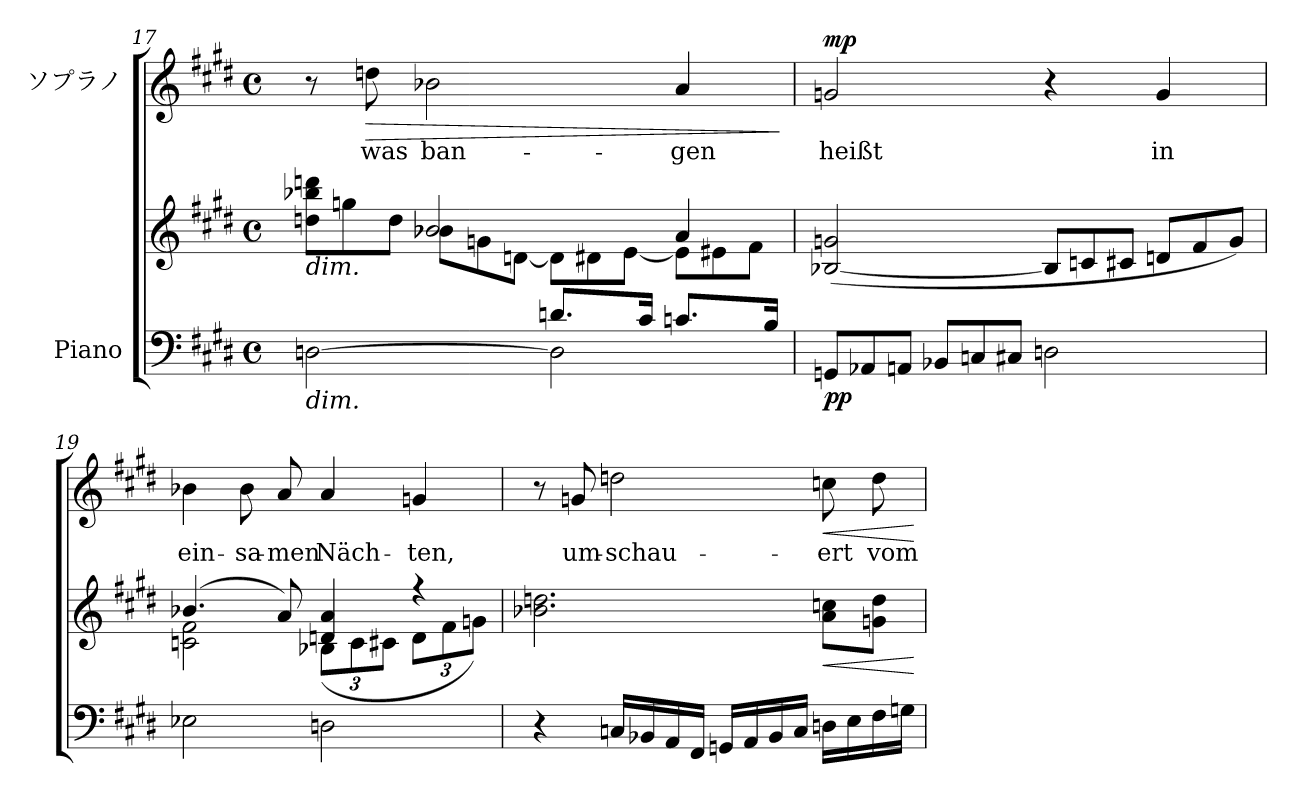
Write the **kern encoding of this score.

**kern	**kern	**dynam	**kern	**text	**dynam
*part2	*part2	*part2	*part1	*part1	*part1
*staff3	*staff2	*staff2/3	*staff1	*staff1	*staff1
*I"Piano	*	*	*I"ソプラノ	*	*
*clefF4	*clefG2	*	*clefG2	*	*
*k[f#c#g#d#]	*k[f#c#g#d#]	*	*k[f#c#g#d#]	*	*
*M4/4	*M4/4	*	*M4/4	*	*
*met(c)	*met(c)	*	*met(c)	*	*
=17	=17	=17	=17	=17	=17
*^	*^	*	*	*	*
*	*	*	*Xtuplet	*	*	*	*
!	!	!LO:TX:b:i:t=dim.	!	!	!	!	!
!LO:TX:b:i:t=dim.	!	!	!	!	!	!	!
2ryy	[2Dn\	4ryy	(<12ddn\ 12bb-X\ 12dddn\L	.	8r	.	.
.	.	.	12ggn\	.	.	.	.
!	!	!	!	!	!	!LO:LY:b	!LO:HP:b
.	.	.	.	.	8ddn\	was	>
.	.	.	12dd\J	.	.	.	.
!	!	!	!	!	!	!LO:LY:b	!
.	.	2b-X/	12b-\L	.	2b-X\	ban-	.
.	.	.	12gn\	.	.	.	.
.	.	.	[12dn\J	.	.	.	.
8.dn/L	2D\]	.	12d\L]	.	.	.	.
.	.	.	12d#X\	.	.	.	.
.	.	.	[12e\J	.	.	.	.
16c#/Jk	.	.	.	.	.	.	.
*	*	*	*	*	*MM110	*	*
!	!	!	!	!	!	!LO:LY:b	!
8.cn/L	.	(4a/	12e\L]	.	4a/	-gen	.
.	.	.	12e#X\	.	.	.	.
.	.	.	12f#\J	.	.	.	.
16B/Jk)	.	.	.	.	.	.	.
*v	*v	*	*	*	*	*	*
*	*v	*v	*	*	*	*
.	.	.	.	.	]
=18	=18	=18	=18	=18	=18
*Xtuplet	*	*	*	*	*
!	!	!LO:DY:b=2	!	!LO:LY:b	!
!	!	!LO:DY:n=1:b	!	!	!LO:DY:b
12GGn/L	(>[2B-X/ 2gn/	p p	2gn/	heißt	mp
12AA-X/	.	.	.	.	.
12AAn/J	.	.	.	.	.
12BB-X/L	.	.	.	.	.
12Cn/	.	.	.	.	.
12C#X/J	.	.	.	.	.
2Dn\	12B-/L]	.	4r	.	.
.	12cn/	.	.	.	.
.	12c#X/J	.	.	.	.
!	!	!	!	!LO:LY:b	!
.	12dn/L	.	4g/	in	.
.	12f#/	.	.	.	.
.	12g/J)	.	.	.	.
!!LO:LB:g=z
=19	=19	=19	=19	=19	=19
*	*^	*	*	*	*
!	!	!	!	!	!LO:LY:b	!
2E-X\	(>4.b-X/	2cn\ 2f#\	.	4b-X\	ein-	.
!	!	!	!	!	!LO:LY:b	!
.	.	.	.	8b-\	-sa-	.
!	!	!	!	!	!LO:LY:b	!
.	8a/)	.	.	8a/	-men	.
*	*	*tuplet	*	*	*	*
*	*	*Xbrackettup	*	*	*	*
!	!	!	!	!	!LO:LY:b	!
2Dn\	4dn/ 4a/	(<12B-X\L	.	4a/	Näch-	.
.	.	12c\	.	.	.	.
.	.	12c#X\J	.	.	.	.
!	!	!	!	!	!LO:LY:b	!
.	4r	12d\L	.	4gn/	-ten,	.
.	.	12f#\	.	.	.	.
.	.	12gn\J)	.	.	.	.
*	*v	*v	*	*	*	*
=20	=20	=20	=20	=20	=20
4r	2.b-X\ 2.ddn\	.	8r	.	.
!	!	!	!	!LO:LY:b	!
.	.	.	8gn/	um-	.
!	!	!	!	!LO:LY:b	!
16Cn/LL	.	.	2ddn\	-schau-	.
16BB-X/	.	.	.	.	.
16AA/	.	.	.	.	.
16FF#/JJ	.	.	.	.	.
16GGn/LL	.	.	.	.	.
16AA/	.	.	.	.	.
16BB-/	.	.	.	.	.
16C/JJ	.	.	.	.	.
!	!	!LO:HP:b	!	!LO:LY:b	!LO:HP:b
16Dn\LL	8a\ 8ccn\L	<	8ccn\	-ert	<
16E\	.	.	.	.	.
!	!	!	!	!LO:LY:b	!
16F#\	8gn\ 8dd\J	.	8dd\	vom	.
16Gn\JJ	.	.	.	.	.
.	.	[	.	.	[
=	=	=	=	=	=
*-	*-	*-	*-	*-	*-
